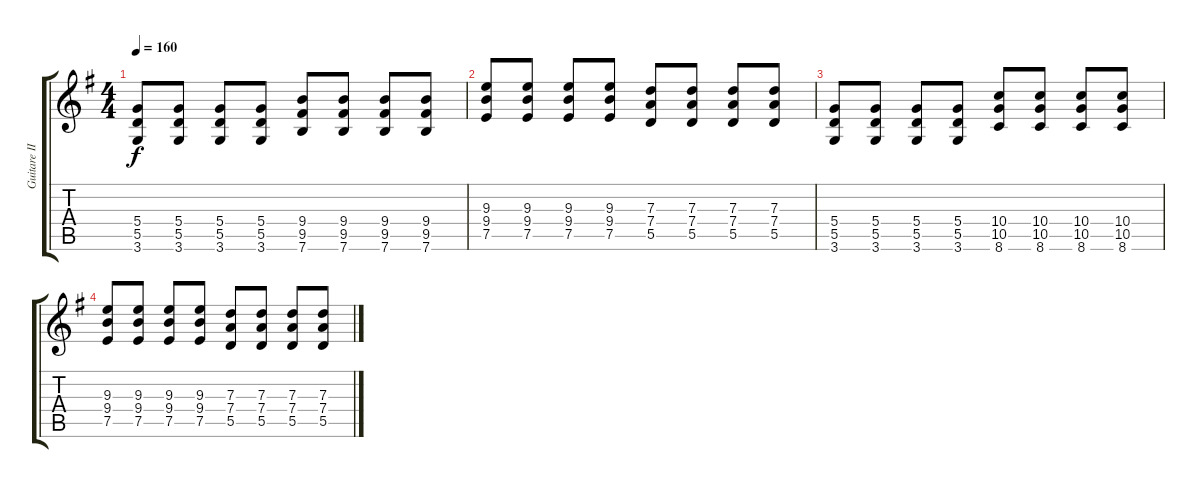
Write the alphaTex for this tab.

\track ("Guitare II" "Guitare II") {instrument distortionguitar}
\staff {score tabs}
\tuning (E4 B3 G3 D3 A2 E2) {hide}
\ts (4 4)
\tempo 160
\clef g2
\ks g
(5.4 5.5 3.6).8{dy f} (5.4 5.5 3.6).8 (5.4 5.5 3.6).8 (5.4 5.5 3.6).8 (9.4 9.5 7.6).8 (9.4 9.5 7.6).8 (9.4 9.5 7.6).8 (9.4 9.5 7.6).8 |
(9.3 9.4 7.5).8 (9.3 9.4 7.5).8 (9.3 9.4 7.5).8 (9.3 9.4 7.5).8 (7.3 7.4 5.5).8 (7.3 7.4 5.5).8 (7.3 7.4 5.5).8 (7.3 7.4 5.5).8 |
(5.4 5.5 3.6).8 (5.4 5.5 3.6).8 (5.4 5.5 3.6).8 (5.4 5.5 3.6).8 (10.4 10.5 8.6).8 (10.4 10.5 8.6).8 (10.4 10.5 8.6).8 (10.4 10.5 8.6).8 |
(9.3 9.4 7.5).8 (9.3 9.4 7.5).8 (9.3 9.4 7.5).8 (9.3 9.4 7.5).8 (7.3 7.4 5.5).8 (7.3 7.4 5.5).8 (7.3 7.4 5.5).8 (7.3 7.4 5.5).8
